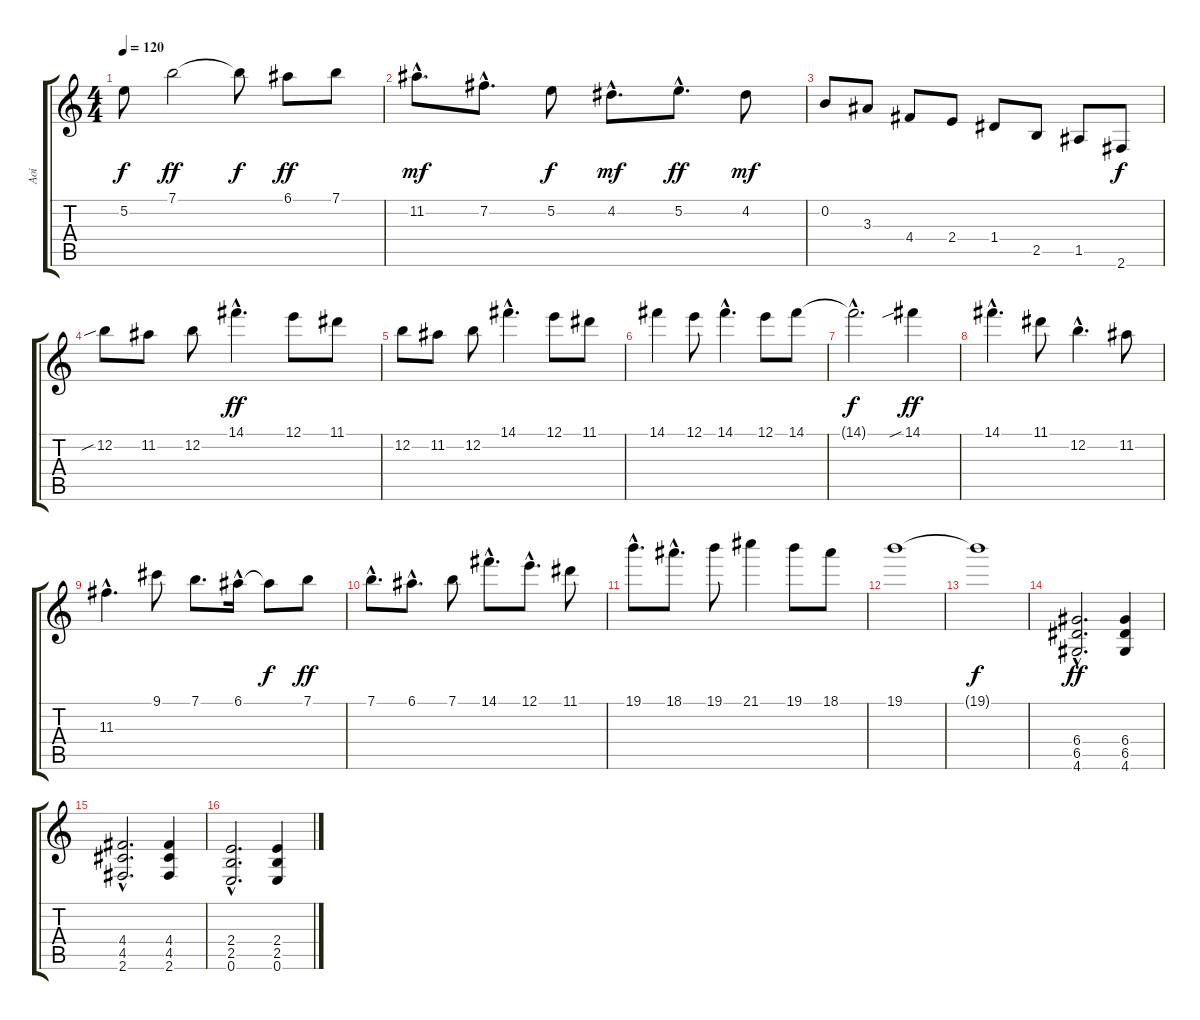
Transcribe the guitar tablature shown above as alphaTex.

\track ("Aoi" "Aoi") {instrument electricguitarclean}
\staff {score tabs}
\tuning (E4 B3 G3 D3 A2 E2) {hide}
\ts (4 4)
\tempo 120
\clef g2
\ks c
5.2.8{dy f} 7.1.2{dy ff} 7.1{t}.8{dy f} 6.1.8{dy ff} 7.1.8 |
11.2{hac}.8{d dy mf} 7.2{hac}.8{d} 5.2.8{dy f} 4.2{hac}.8{d dy mf} 5.2{hac}.8{d dy ff} 4.2.8{dy mf} |
0.2.8 3.3.8 4.4.8 2.4.8 1.4.8 2.5.8 1.5.8 2.6.8{dy f} |
12.2{sib}.8 11.2.8 12.2.8 14.1{hac}.4{d dy ff} 12.1.8 11.1.8 |
12.2.8 11.2.8 12.2.8 14.1{hac}.4{d} 12.1.8 11.1.8 |
14.1.4 12.1.8 14.1{hac}.4{d} 12.1.8 14.1.8 |
14.1{hac t}.2{d dy f} 14.1{sib}.4{dy ff} |
14.1{hac}.4{d} 11.1.8 12.2{hac}.4{d} 11.2.8 |
11.3{hac}.4{d} 9.1.8 7.1.8{d} 6.1{hac}.16 6.1{t}.8{dy f} 7.1.8{dy ff} |
7.1{hac}.8{d} 6.1{hac}.8{d} 7.1.8 14.1{hac}.8{d} 12.1{hac}.8{d} 11.1.8 |
19.1{hac}.8{d} 18.1{hac}.8{d} 19.1.8 21.1.4 19.1.8 18.1.8 |
19.1.1 |
19.1{t}.1{dy f} |
(6.4{hac} 6.5{hac} 4.6{hac}).2{d dy ff volume 13 instrument distortionguitar} (6.4 6.5 4.6).4 |
(4.4{hac} 4.5{hac} 2.6{hac}).2{d} (4.4 4.5 2.6).4 |
(2.4{hac} 2.5{hac} 0.6{hac}).2{d} (2.4 2.5 0.6).4
